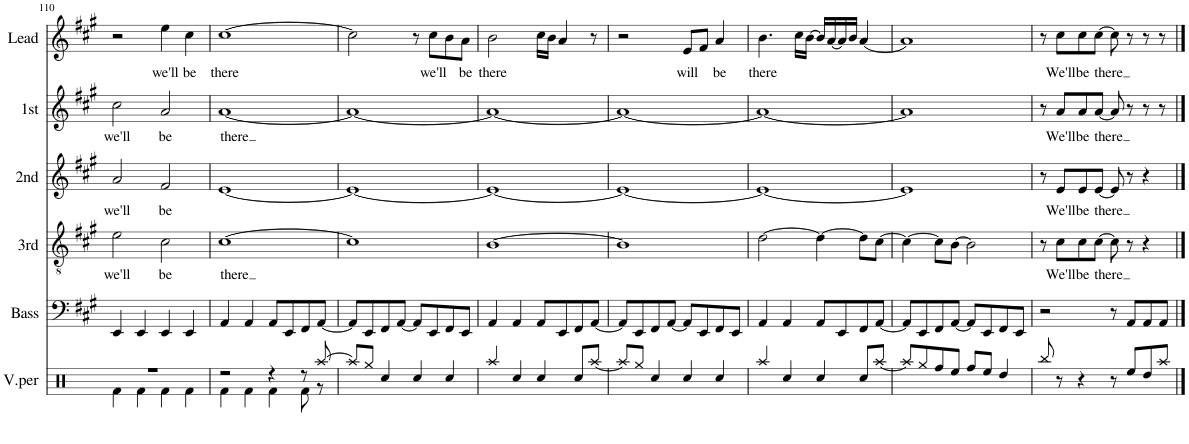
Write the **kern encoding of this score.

**kern	**kern	**kern	**text	**kern	**text	**kern	**text	**kern	**text
*part6	*part5	*part4	*part4	*part3	*part3	*part2	*part2	*part1	*part1
*staff6	*staff5	*staff4	*staff4	*staff3	*staff3	*staff2	*staff2	*staff1	*staff1
*I"V.per	*I"Bass	*I"3rd	*	*I"2nd	*	*I"1st	*	*I"Lead	*
*I'V.per	*I'Bass	*I'3rd	*	*I'2nd	*	*I'1st	*	*I'Lead	*
!!LO:PB:g=z
*clefX	*clefF4	*clefGv2	*	*clefG2	*	*clefG2	*	*clefG2	*
*k[]	*k[f#c#g#]	*k[f#c#g#]	*	*k[f#c#g#]	*	*k[f#c#g#]	*	*k[f#c#g#]	*
*M4/4	*M4/4	*M4/4	*	*M4/4	*	*M4/4	*	*M4/4	*
=110	=110	=110	=110	=110	=110	=110	=110	=110	=110
*^	*	*	*	*	*	*	*	*	*
!	!	!	!	!LO:LY:b	!	!LO:LY:b	!	!LO:LY:b	!	!
1r	4Rf\	4EE/	2e\	we'll	2a/	we'll	2cc#\	we'll	2r	.
.	4Rf\	4EE/	.	.	.	.	.	.	.	.
!	!	!	!	!LO:LY:b	!	!LO:LY:b	!	!LO:LY:b	!	!LO:LY:b
.	4Rf\	4EE/	2c#\	be	2f#/	be	2a/	be	4ee\	we'll
!	!	!	!	!	!	!	!	!	!	!LO:LY:b
.	4Rf\	4EE/	.	.	.	.	.	.	4cc#\	be
=111	=111	=111	=111	=111	=111	=111	=111	=111	=111	=111
!	!	!	!	!LO:LY:b	!	!	!	!LO:LY:b	!	!LO:LY:b
2r	4Rf\	4AA/	[1c#	there	[1e	.	[1a	there	[1cc#	there
.	4Rf\	4AA/	.	.	.	.	.	.	.	.
4r	4Rf\	8AA/L	.	.	.	.	.	.	.	.
.	.	8EE/	.	.	.	.	.	.	.	.
8r	8Rf\	8FF#/	.	.	.	.	.	.	.	.
[8Raa/	8r	[8AA/J	.	.	.	.	.	.	.	.
*v	*v	*	*	*	*	*	*	*	*	*
=112	=112	=112	=112	=112	=112	=112	=112	=112	=112
8Raa/L]	8AA/L]	1c#]	.	1e_	.	1a_	.	2cc#\]	.
8Rgg/J	8EE/	.	.	.	.	.	.	.	.
4Rcc/	8FF#/	.	.	.	.	.	.	.	.
.	[8AA/J	.	.	.	.	.	.	.	.
4Rcc/	8AA/L]	.	.	.	.	.	.	8r	.
!	!	!	!	!	!	!	!	!	!LO:LY:b
.	8EE/	.	.	.	.	.	.	8cc#\L	we'll
4Rcc/	8FF#/	.	.	.	.	.	.	8b\	.
!	!	!	!	!	!	!	!	!	!LO:LY:b
.	8EE/J	.	.	.	.	.	.	8a\J	be
=113	=113	=113	=113	=113	=113	=113	=113	=113	=113
!	!	!	!	!	!	!	!	!	!LO:LY:b
4Raa/	4AA/	[1B	.	1e_	.	1a_	.	2b\	there
4Rcc/	4AA/	.	.	.	.	.	.	.	.
4Rcc/	8AA/L	.	.	.	.	.	.	16cc#\LL	.
.	.	.	.	.	.	.	.	16b\JJ	.
.	8EE/	.	.	.	.	.	.	4a/	.
8Rcc/L	8FF#/	.	.	.	.	.	.	.	.
[8Raa/J	[8AA/J	.	.	.	.	.	.	8r	.
=114	=114	=114	=114	=114	=114	=114	=114	=114	=114
8Raa/L]	8AA/L]	1B]	.	1e_	.	1a_	.	2r	.
8Rgg/J	8EE/	.	.	.	.	.	.	.	.
4Rcc/	8FF#/	.	.	.	.	.	.	.	.
.	[8AA/J	.	.	.	.	.	.	.	.
!	!	!	!	!	!	!	!	!	!LO:LY:b
4Rcc/	8AA/L]	.	.	.	.	.	.	8e/L	will
.	8EE/	.	.	.	.	.	.	8f#/J	.
!	!	!	!	!	!	!	!	!	!LO:LY:b
4Rcc/	8FF#/	.	.	.	.	.	.	4a/	be
.	8EE/J	.	.	.	.	.	.	.	.
=115	=115	=115	=115	=115	=115	=115	=115	=115	=115
!	!	!	!	!	!	!	!	!	!LO:LY:b
4Raa/	4AA/	[2d\	.	1e_	.	1a_	.	4.b\	there
4Rcc/	4AA/	.	.	.	.	.	.	.	.
.	.	.	.	.	.	.	.	16cc#\LL	.
.	.	.	.	.	.	.	.	[16b\JJ	.
4Rcc/	8AA/L	4d\_	.	.	.	.	.	16b/LL]	.
.	.	.	.	.	.	.	.	[16a/	.
.	8EE/	.	.	.	.	.	.	16a/]	.
.	.	.	.	.	.	.	.	16b/JJ	.
8Rcc/L	8FF#/	8d\L]	.	.	.	.	.	[4a/	.
[8Raa/J	[8AA/J	[8c#\J	.	.	.	.	.	.	.
=116	=116	=116	=116	=116	=116	=116	=116	=116	=116
8Raa/L]	8AA/L]	4c#\_	.	1e]	.	1a]	.	1a]	.
8Rgg/	8EE/	.	.	.	.	.	.	.	.
8Rff/	8FF#/	8c#\L]	.	.	.	.	.	.	.
8Ree/J	[8AA/J	[8B\J	.	.	.	.	.	.	.
8Rff/L	8AA/L]	2B\]	.	.	.	.	.	.	.
8Ree/J	8EE/	.	.	.	.	.	.	.	.
4Rdd/	8FF#/	.	.	.	.	.	.	.	.
.	8EE/J	.	.	.	.	.	.	.	.
=117	=117	=117	=117	=117	=117	=117	=117	=117	=117
8Rbb/	2r	8r	.	8r	.	8r	.	8r	.
!	!	!	!LO:LY:b	!	!LO:LY:b	!	!LO:LY:b	!	!LO:LY:b
8r	.	8c#\L	We'll	8e/L	We'll	8a/L	We'll	8cc#\L	We'll
!	!	!	!LO:LY:b	!	!LO:LY:b	!	!LO:LY:b	!	!LO:LY:b
4r	.	8c#\	be	8e/	be	8a/	be	8cc#\	be
!	!	!	!LO:LY:b	!	!LO:LY:b	!	!LO:LY:b	!	!LO:LY:b
.	.	[8c#\J	there	[8e/J	there	[8a/J	there	[8cc#\J	there
8r	8r	8c#\]	.	8e/]	.	8a/]	.	8cc#\]	.
8Ree/L	8AA/L	8r	.	8r	.	8r	.	8r	.
8Rdd/	8AA/	4r	.	4r	.	8r	.	8r	.
8Raa/J	8AA/J	.	.	.	.	8r	.	8r	.
==	==	==	==	==	==	==	==	==	==
*-	*-	*-	*-	*-	*-	*-	*-	*-	*-
